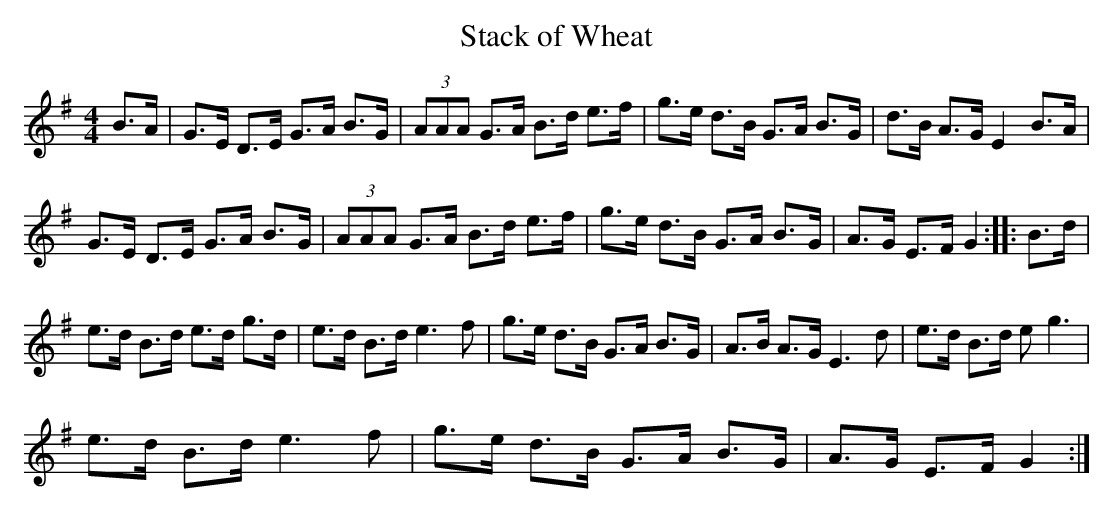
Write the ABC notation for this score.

X:1
T:Stack of Wheat
L:1/8
M:4/4
K:G major
B>A|G>E D>E G>A B>G|(3AAA G>A B>d e>f|g>e d>B G>A B>G|d>B A>G E2 B>A|
G>E D>E G>A B>G|(3AAA G>A B>d e>f |g>e d>B G>A B>G|A>G E>F G2:|:B>d|
e>d B>d e>d g>d |e>d B>d e3f|g>e d>B G>A B>G|A>B A>G E3d|e>d B>d e g3|
e>d B>d e3f|g>e d>B G>A B>G|A>G E>F G2:|
